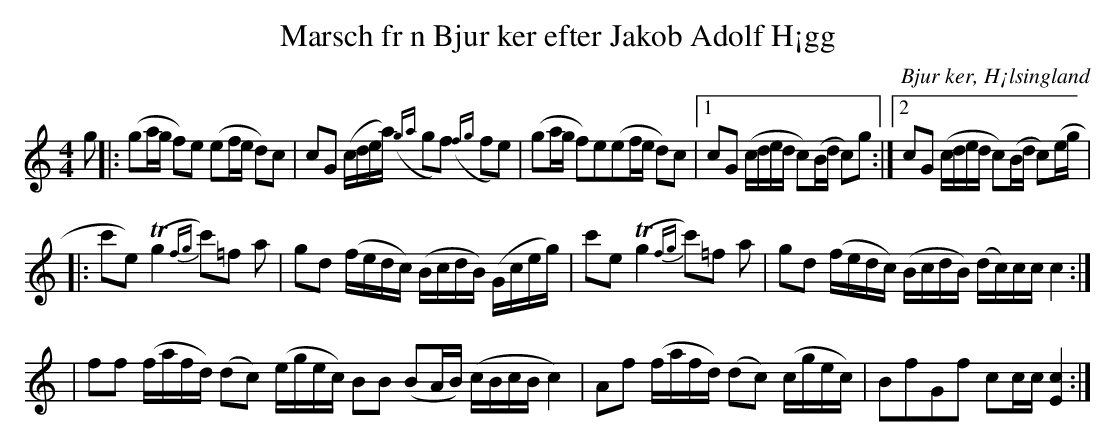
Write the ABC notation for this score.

X:1
T: Marsch fr n Bjur ker efter Jakob Adolf H¡gg
O: Bjur ker, H¡lsingland
M: 4/4
L: 1/16
K: C
g2|:(g2ag f2)e2 (e2fe d2)c2|c2G2 (cdea) ({ga}g2f2) ({fg}f2e2)|(g2ag f2)e2(e2fe d2)c2|1 c2G2 (cded c2)(Bd c2)g2:|2 c2G2 (cded c2)(Bd c2)(eg|
|:c'2e2) (Tg4 {fg}c'2)=f2 ta2|g2d2 (fedc) (BcdB) (Gceg)|c'2e2 (Tg4 {fg}c'2)=f2 ta2|g2d2 (fedc) (BcdB) (dc)cc c4:|
|f2f2 (fafd) (d2c2) (egec) B2B2 (B2AB) (cBcB c4) |A2f2 (fafd) (d2c2) (cgec) |B2f2G2f2 c2cc [E4c4]:|
